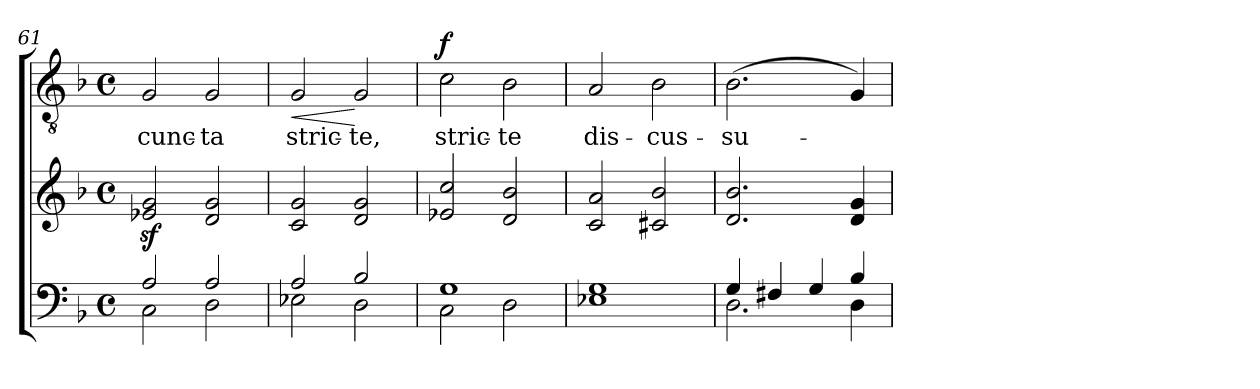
**kern	**kern	**kern	**text	**dynam
*part2	*part2	*part1	*part1	*part1
*staff3	*staff2	*staff1	*staff1	*staff1
*clefF4	*clefG2	*clefGv2	*	*
*k[b-]	*k[b-]	*k[b-]	*	*
*F:	*F:	*F:	*	*
*M4/4	*M4/4	*M4/4	*	*
*met(c)	*met(c)	*met(c)	*	*
=61	=61	=61	=61	=61
*^	*	*	*	*
!	!	!	!	!LO:LY:b	!
2A/	2C\	2e-X/z< 2g/z<	2G/	cunc-	.
!	!	!	!	!LO:LY:b	!
2A/	2D\	2d/ 2g/	2G/	-ta	.
=62	=62	=62	=62	=62	=62
!	!	!	!	!LO:LY:b	!LO:HP:b
2A/	2E-X\	2c/ 2g/	2G/	stric-	<
!	!	!	!	!LO:LY:b	!
2B-/	2D\	2d/ 2g/	2G/	-te,	[
!!LO:LB:g=z
=63	=63	=63	=63	=63	=63
!	!	!	!	!LO:LY:b	!LO:DY:a
1G	2C\	2e-X/ 2cc/	2c\	stric-	f
!	!	!	!	!LO:LY:b	!
.	2D\	2d/ 2b-/	2B-\	-te	.
=64	=64	=64	=64	=64	=64
!	!	!	!	!LO:LY:b	!
1G	1E-X	2c/ 2a/	2A/	dis-	.
!	!	!	!	!LO:LY:b	!
.	.	2c#X/ 2b-/	2B-\	-cus-	.
=65	=65	=65	=65	=65	=65
!	!	!	!	!LO:LY:b	!
4G/	2.D\	2.d/ 2.b-/	(>2.B-\	-su-	.
4F#X/	.	.	.	.	.
4G/	.	.	.	.	.
4B-/	4D\	4d/ 4g/	4G/)	.	.
*v	*v	*	*	*	*
=	=	=	=	=
*-	*-	*-	*-	*-
